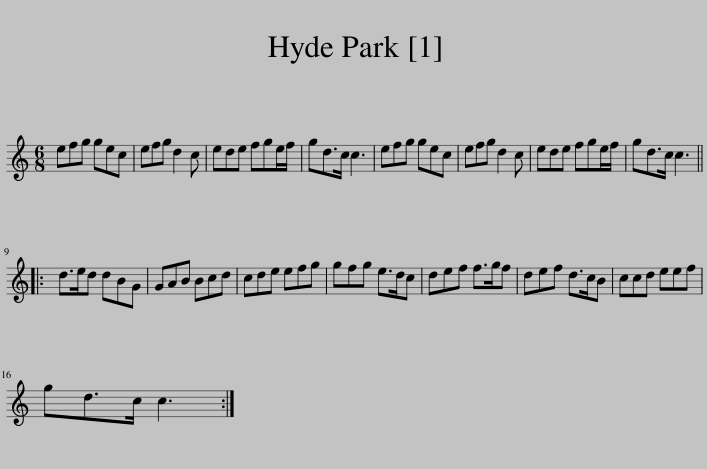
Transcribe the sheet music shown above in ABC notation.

X:1
L:1/8
M:6/8
I:linebreak $
K:C
V:1 treble
V:1
 efg gec | efg d2 c | ede fge/f/ | gd>c c3 | efg gec | %5
 efg d2 c | ede fge/f/ | gd>c c3 |:$ d>ed dBG | GAB Bcd | %10
 cde efg | gfg e>dc | def f>gf | def d>cB | ccd eef |$ %15
 gd>c c3 :| %16
